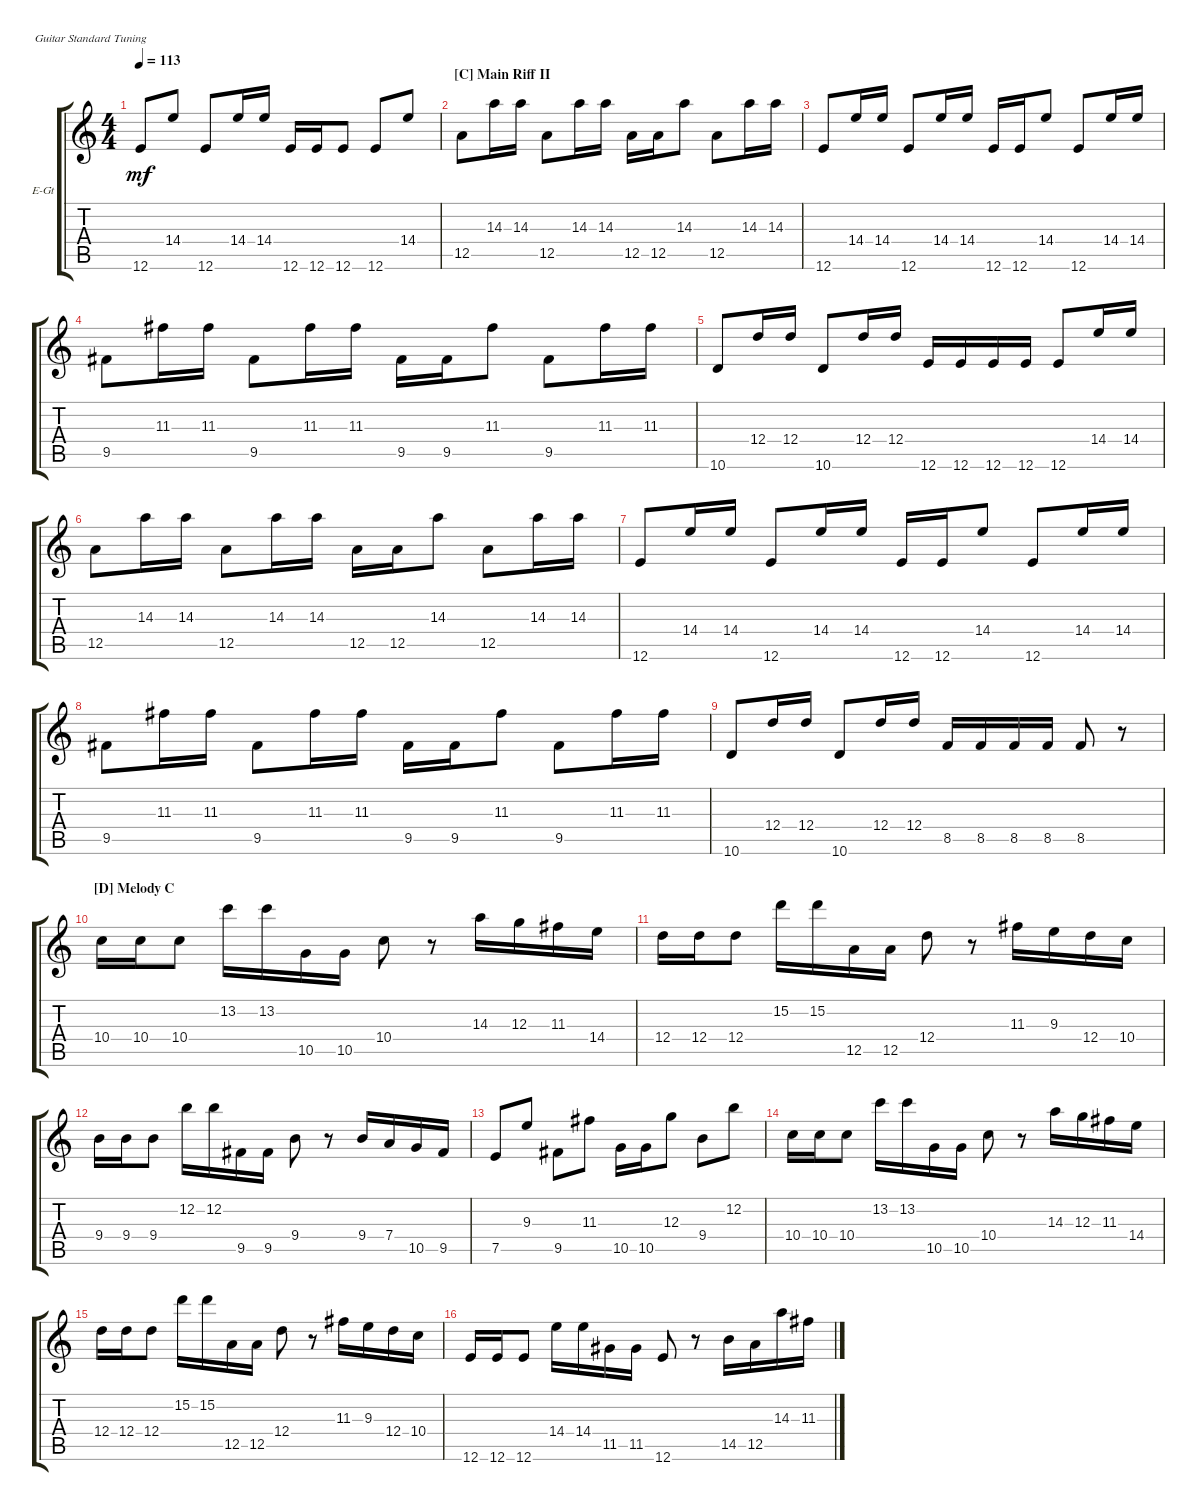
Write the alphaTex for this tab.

\defaultSystemsLayout 4
\bracketExtendMode groupsimilarinstruments
\firstSystemTrackNameOrientation horizontal
\otherSystemsTrackNameOrientation horizontal
\track ("\"Bass\"" "E-Gt") {instrument distortionguitar}
\staff {score tabs}
\tuning (E4 B3 G3 D3 A2 E2)
\ts (4 4)
\tempo 113
\clef g2
\ks c
12.6.8{dy mf} 14.4.8 12.6.8 14.4.16 14.4.16 12.6.16 12.6.16 12.6.8 12.6.8 14.4.8 |
\section ("C" "Main Riff II")
12.5.8 14.3.16 14.3.16 12.5.8 14.3.16 14.3.16 12.5.16 12.5.16 14.3.8 12.5.8 14.3.16 14.3.16 |
12.6.8 14.4.16 14.4.16 12.6.8 14.4.16 14.4.16 12.6.16 12.6.16 14.4.8 12.6.8 14.4.16 14.4.16 |
9.5.8 11.3.16 11.3.16 9.5.8 11.3.16 11.3.16 9.5.16 9.5.16 11.3.8 9.5.8 11.3.16 11.3.16 |
10.6.8 12.4.16 12.4.16 10.6.8 12.4.16 12.4.16 12.6.16 12.6.16 12.6.16 12.6.16 12.6.8 14.4.16 14.4.16 |
12.5.8 14.3.16 14.3.16 12.5.8 14.3.16 14.3.16 12.5.16 12.5.16 14.3.8 12.5.8 14.3.16 14.3.16 |
12.6.8 14.4.16 14.4.16 12.6.8 14.4.16 14.4.16 12.6.16 12.6.16 14.4.8 12.6.8 14.4.16 14.4.16 |
9.5.8 11.3.16 11.3.16 9.5.8 11.3.16 11.3.16 9.5.16 9.5.16 11.3.8 9.5.8 11.3.16 11.3.16 |
10.6.8 12.4.16 12.4.16 10.6.8 12.4.16 12.4.16 8.5.16 8.5.16 8.5.16 8.5.16 8.5.8 r.8 |
\section ("D" "Melody C")
10.4.16 10.4.16 10.4.8 13.2.16 13.2.16 10.5.16 10.5.16 10.4.8 r.8 14.3.16 12.3.16 11.3.16 14.4.16 |
12.4.16 12.4.16 12.4.8 15.2.16 15.2.16 12.5.16 12.5.16 12.4.8 r.8 11.3.16 9.3.16 12.4.16 10.4.16 |
9.4.16 9.4.16 9.4.8 12.2.16 12.2.16 9.5.16 9.5.16 9.4.8 r.8 9.4.16 7.4.16 10.5.16 9.5.16 |
7.5.8 9.3.8 9.5.8 11.3.8 10.5.16 10.5.16 12.3.8 9.4.8 12.2.8 |
10.4.16 10.4.16 10.4.8 13.2.16 13.2.16 10.5.16 10.5.16 10.4.8 r.8 14.3.16 12.3.16 11.3.16 14.4.16 |
12.4.16 12.4.16 12.4.8 15.2.16 15.2.16 12.5.16 12.5.16 12.4.8 r.8 11.3.16 9.3.16 12.4.16 10.4.16 |
12.6.16 12.6.16 12.6.8 14.4.16 14.4.16 11.5.16 11.5.16 12.6.8 r.8 14.5.16 12.5.16 14.3.16 11.3.16
